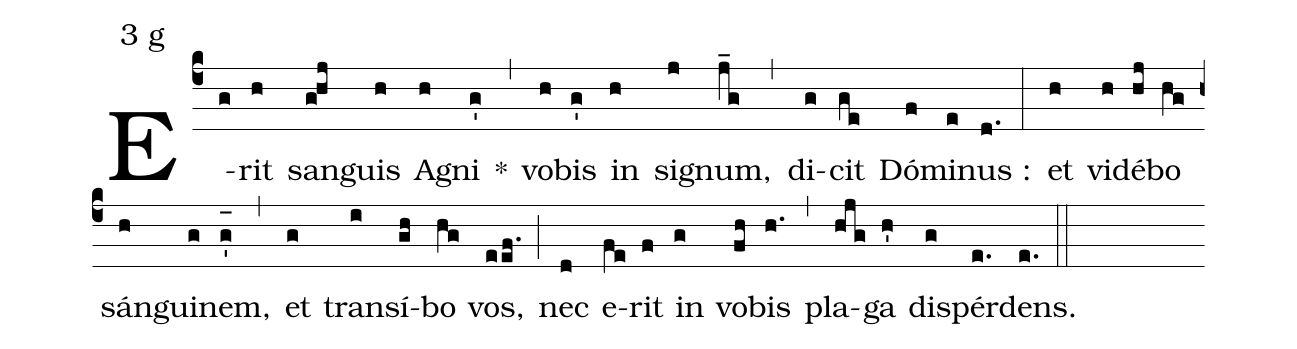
mode:3 g;
%%
(c4) E(g)rit(h) san(ghj)guis(h) A(h)gni(g') *(,) vo(h)bis(g') in(h) si(j)gnum,(j_g) (,) di(g)cit(ge) Dó(f)mi(e)nus :(d.) (:) et(h) vi(h)dé(hj)bo(hg) sán(h)gui(g)nem,(g'_[oh:h]) (,) et(g) trans(i)í(gh)bo(hg) vos,(eef.) (;) nec(d) e(fe)rit(f) in(g) vo(fh)bis(h.) (,) pla(hjg)ga(h') dis(g)pér(e.)dens.(e.) (::)
